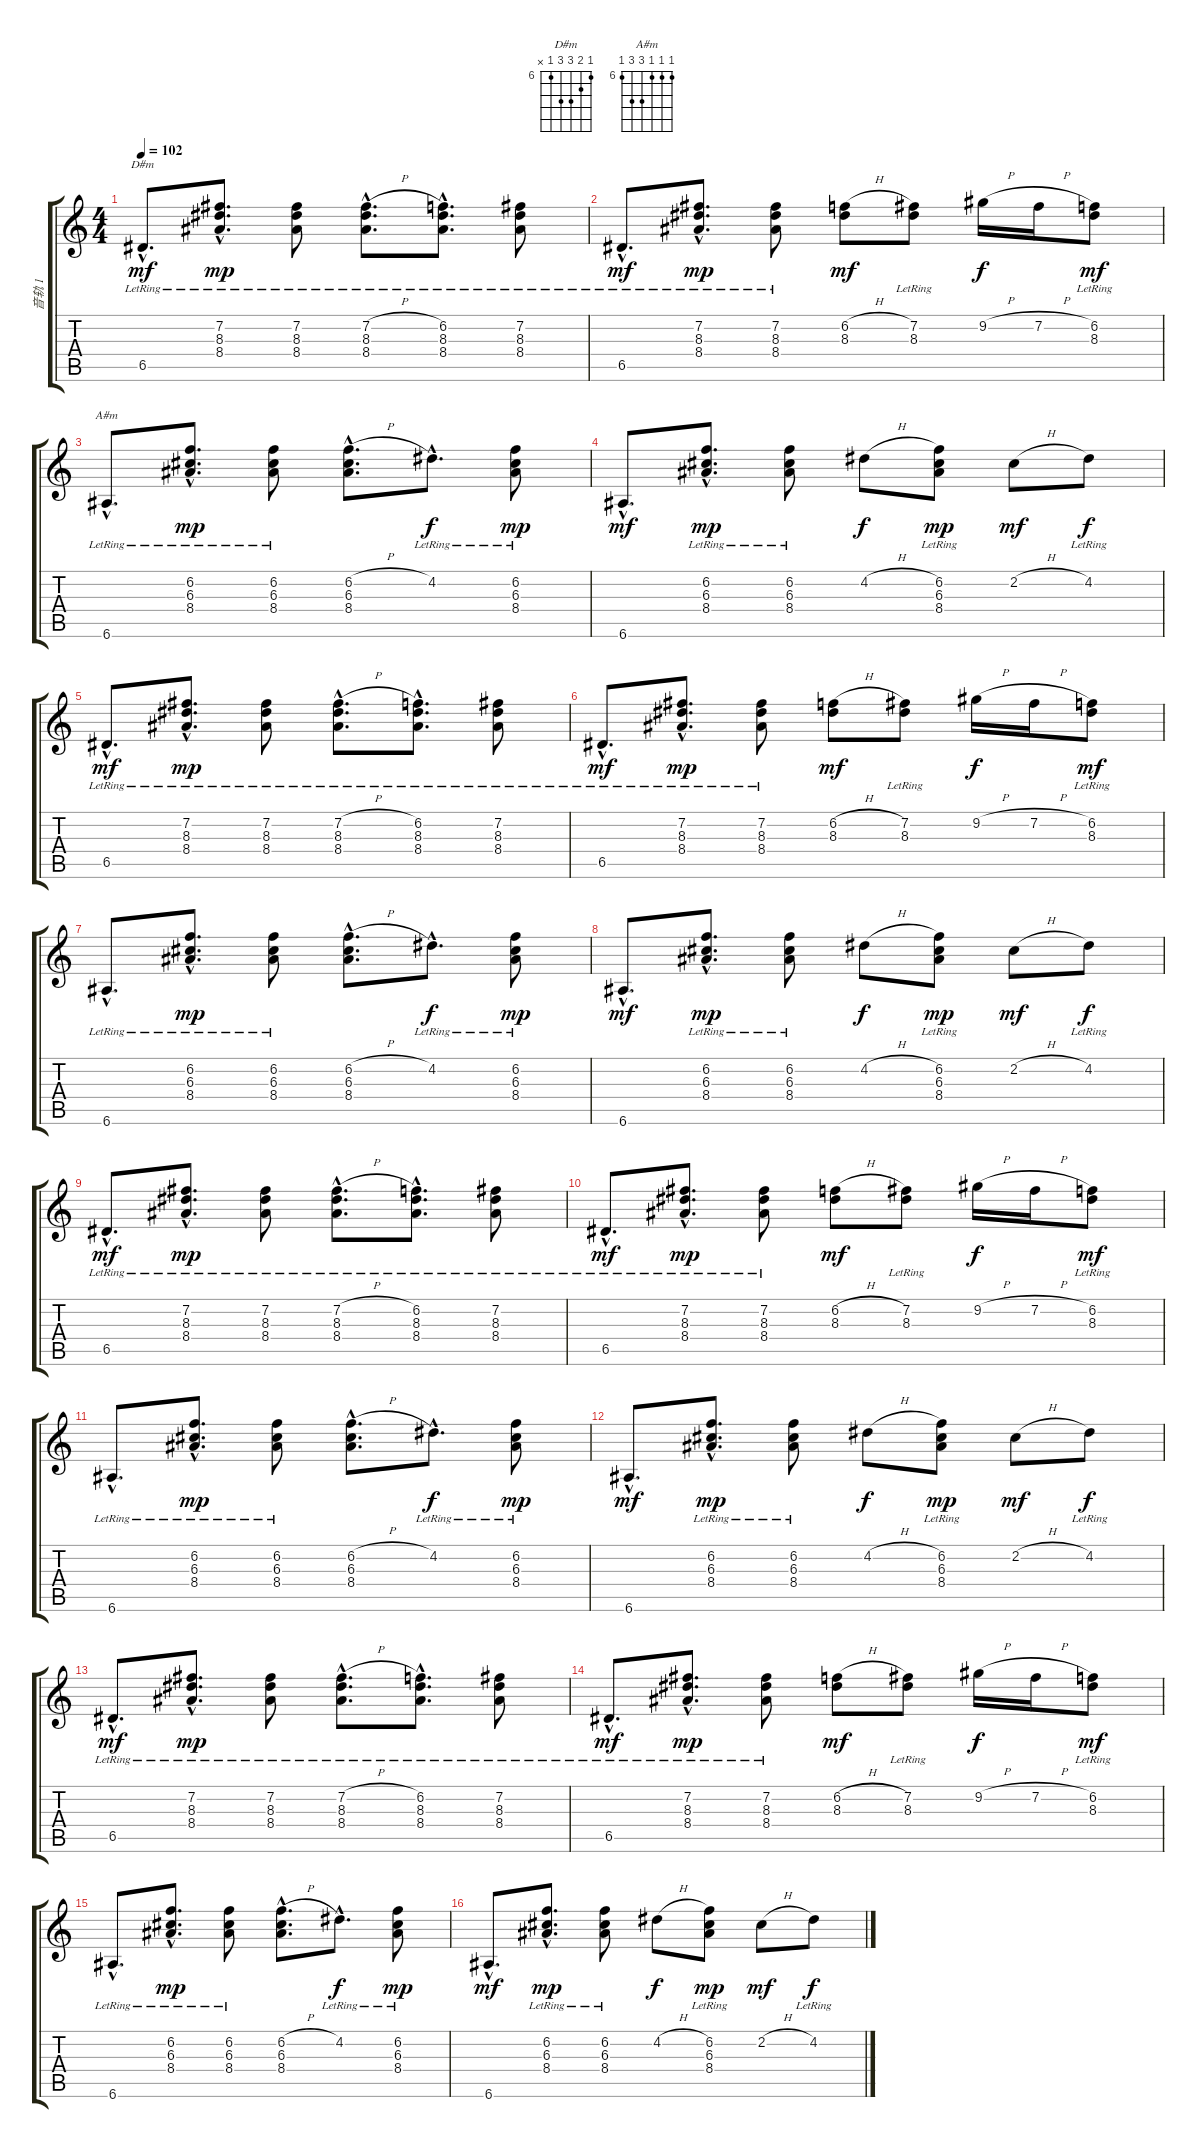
\track ("音轨 1" "音轨 1") {instrument acousticguitarsteel}
\staff {score tabs}
\tuning (E4 B3 G3 D3 A2 E2) {hide}
\chord ("D#m" 6 7 8 8 6 x) {firstfret 6}
\chord ("A#m" 6 6 6 8 8 6) {firstfret 6}
\ts (4 4)
\tempo 102
\clef g2
\ks c
6.5{hac lr}.8{d ch "D#m" dy mf instrument acousticguitarsteel} (7.2{hac lr} 8.3{hac lr} 8.4{hac}).8{d dy mp} (7.2{lr} 8.3{lr} 8.4).8 (7.2{h hac} 8.3{hac lr} 8.4{hac}).8{d} (6.2{hac lr} 8.3{hac} 8.4{hac}).8{d} (7.2{lr} 8.3{lr} 8.4).8 |
6.5{hac lr}.8{d dy mf} (7.2{hac lr} 8.3{hac lr} 8.4{hac}).8{d dy mp} (7.2{lr} 8.3{lr} 8.4).8 (6.2{h} 8.3).8{dy mf} (7.2{lr} 8.3{lr}).8 9.2{h}.16{dy f} 7.2{h}.16 (6.2{lr} 8.3).8{dy mf} |
6.6{hac lr}.8{d ch "A#m"} (6.2{hac lr} 6.3{hac lr} 8.4{hac}).8{d dy mp} (6.2{lr} 6.3{lr} 8.4).8 (6.2{h hac} 6.3{hac} 8.4{hac}).8{d} 4.2{hac lr}.8{d dy f} (6.2{lr} 6.3{lr} 8.4).8{dy mp} |
6.6{hac}.8{d dy mf} (6.2{hac lr} 6.3{hac lr} 8.4{hac}).8{d dy mp} (6.2{lr} 6.3{lr} 8.4).8 4.2{h}.8{dy f} (6.2{lr} 6.3 8.4).8{dy mp} 2.2{h}.8{dy mf} 4.2{lr}.8{dy f} |
6.5{hac lr}.8{d dy mf} (7.2{hac lr} 8.3{hac lr} 8.4{hac}).8{d dy mp} (7.2{lr} 8.3{lr} 8.4).8 (7.2{h hac} 8.3{hac lr} 8.4{hac}).8{d} (6.2{hac lr} 8.3{hac} 8.4{hac}).8{d} (7.2{lr} 8.3{lr} 8.4).8 |
6.5{hac lr}.8{d dy mf} (7.2{hac lr} 8.3{hac lr} 8.4{hac}).8{d dy mp} (7.2{lr} 8.3{lr} 8.4).8 (6.2{h} 8.3).8{dy mf} (7.2{lr} 8.3{lr}).8 9.2{h}.16{dy f} 7.2{h}.16 (6.2{lr} 8.3).8{dy mf} |
6.6{hac lr}.8{d} (6.2{hac lr} 6.3{hac lr} 8.4{hac}).8{d dy mp} (6.2{lr} 6.3{lr} 8.4).8 (6.2{h hac} 6.3{hac} 8.4{hac}).8{d} 4.2{hac lr}.8{d dy f} (6.2{lr} 6.3{lr} 8.4).8{dy mp} |
6.6{hac}.8{d dy mf} (6.2{hac lr} 6.3{hac lr} 8.4{hac}).8{d dy mp} (6.2{lr} 6.3{lr} 8.4).8 4.2{h}.8{dy f} (6.2{lr} 6.3 8.4).8{dy mp} 2.2{h}.8{dy mf} 4.2{lr}.8{dy f} |
6.5{hac lr}.8{d dy mf} (7.2{hac lr} 8.3{hac lr} 8.4{hac}).8{d dy mp} (7.2{lr} 8.3{lr} 8.4).8 (7.2{h hac} 8.3{hac lr} 8.4{hac}).8{d} (6.2{hac lr} 8.3{hac} 8.4{hac}).8{d} (7.2{lr} 8.3{lr} 8.4).8 |
6.5{hac lr}.8{d dy mf} (7.2{hac lr} 8.3{hac lr} 8.4{hac}).8{d dy mp} (7.2{lr} 8.3{lr} 8.4).8 (6.2{h} 8.3).8{dy mf} (7.2{lr} 8.3{lr}).8 9.2{h}.16{dy f} 7.2{h}.16 (6.2{lr} 8.3).8{dy mf} |
6.6{hac lr}.8{d} (6.2{hac lr} 6.3{hac lr} 8.4{hac}).8{d dy mp} (6.2{lr} 6.3{lr} 8.4).8 (6.2{h hac} 6.3{hac} 8.4{hac}).8{d} 4.2{hac lr}.8{d dy f} (6.2{lr} 6.3{lr} 8.4).8{dy mp} |
6.6{hac}.8{d dy mf} (6.2{hac lr} 6.3{hac lr} 8.4{hac}).8{d dy mp} (6.2{lr} 6.3{lr} 8.4).8 4.2{h}.8{dy f} (6.2{lr} 6.3 8.4).8{dy mp} 2.2{h}.8{dy mf} 4.2{lr}.8{dy f} |
6.5{hac lr}.8{d dy mf} (7.2{hac lr} 8.3{hac lr} 8.4{hac}).8{d dy mp} (7.2{lr} 8.3{lr} 8.4).8 (7.2{h hac} 8.3{hac lr} 8.4{hac}).8{d} (6.2{hac lr} 8.3{hac} 8.4{hac}).8{d} (7.2{lr} 8.3{lr} 8.4).8 |
6.5{hac lr}.8{d dy mf} (7.2{hac lr} 8.3{hac lr} 8.4{hac}).8{d dy mp} (7.2{lr} 8.3{lr} 8.4).8 (6.2{h} 8.3).8{dy mf} (7.2{lr} 8.3{lr}).8 9.2{h}.16{dy f} 7.2{h}.16 (6.2{lr} 8.3).8{dy mf} |
6.6{hac lr}.8{d} (6.2{hac lr} 6.3{hac lr} 8.4{hac}).8{d dy mp} (6.2{lr} 6.3{lr} 8.4).8 (6.2{h hac} 6.3{hac} 8.4{hac}).8{d} 4.2{hac lr}.8{d dy f} (6.2{lr} 6.3{lr} 8.4).8{dy mp} |
6.6{hac}.8{d dy mf} (6.2{hac lr} 6.3{hac lr} 8.4{hac}).8{d dy mp} (6.2{lr} 6.3{lr} 8.4).8 4.2{h}.8{dy f} (6.2{lr} 6.3 8.4).8{dy mp} 2.2{h}.8{dy mf} 4.2{lr}.8{dy f}
